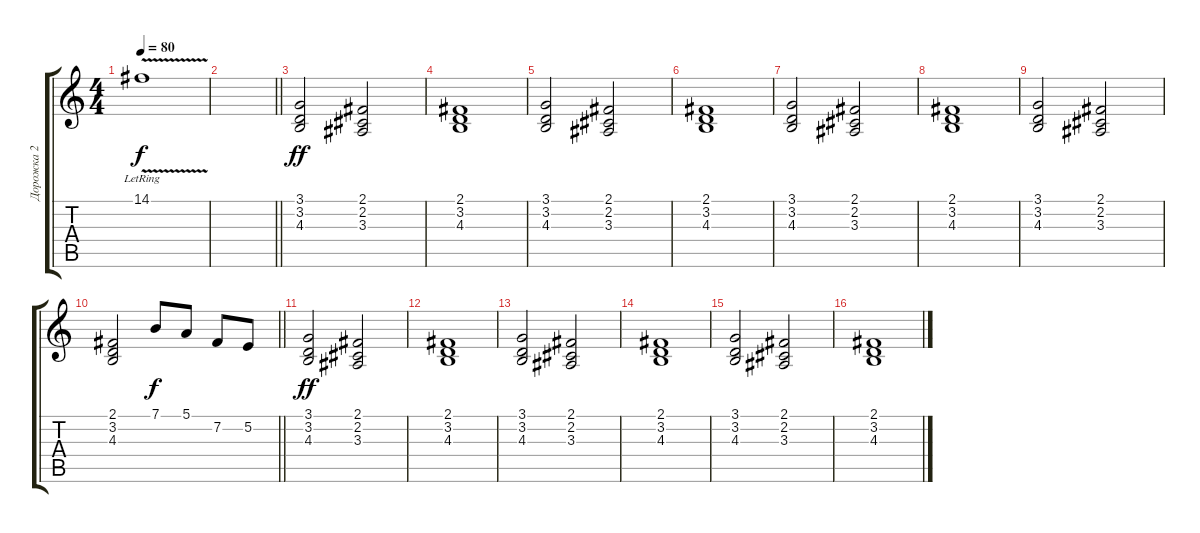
\track ("Дорожка 2" "Дорожка 2") {instrument synthstrings2}
\staff {score tabs}
\tuning (E4 B3 G3 D3 A2 E2) {hide}
\ts (4 4)
\tempo 80
\clef g2
\ks c
14.1{v lr}.1{dy f} |
\barLineRight lightlight
|
(3.1 3.2 4.3).2{dy ff} (2.1 2.2 3.3).2 |
(2.1 3.2 4.3).1 |
(3.1 3.2 4.3).2 (2.1 2.2 3.3).2 |
(2.1 3.2 4.3).1 |
(3.1 3.2 4.3).2 (2.1 2.2 3.3).2 |
(2.1 3.2 4.3).1 |
(3.1 3.2 4.3).2 (2.1 2.2 3.3).2 |
\barLineRight lightlight
(2.1 3.2 4.3).2 7.1.8{dy f} 5.1.8 7.2.8 5.2.8 |
(3.1 3.2 4.3).2{dy ff} (2.1 2.2 3.3).2 |
(2.1 3.2 4.3).1 |
(3.1 3.2 4.3).2 (2.1 2.2 3.3).2 |
(2.1 3.2 4.3).1 |
(3.1 3.2 4.3).2 (2.1 2.2 3.3).2 |
(2.1 3.2 4.3).1
